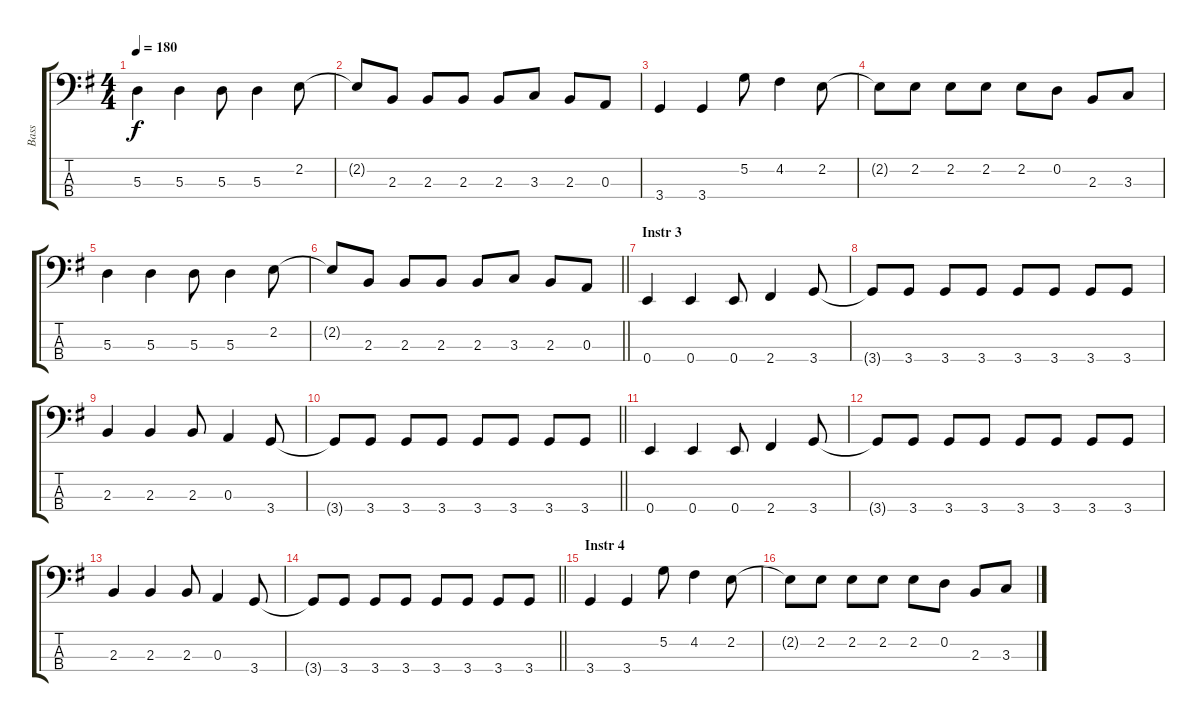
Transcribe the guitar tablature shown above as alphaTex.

\track ("Bass" "Bass") {instrument electricbasspick}
\staff {score tabs}
\tuning (G2 D2 A1 E1) {hide}
\ts (4 4)
\tempo 180
\clef f4
\ks g
5.3.4{dy f} 5.3.4 5.3.8 5.3.4 2.2.8 |
2.2{t}.8 2.3.8 2.3.8 2.3.8 2.3.8 3.3.8 2.3.8 0.3.8 |
3.4.4 3.4.4 5.2.8 4.2.4 2.2.8 |
2.2{t}.8 2.2.8 2.2.8 2.2.8 2.2.8 0.2.8 2.3.8 3.3.8 |
5.3.4 5.3.4 5.3.8 5.3.4 2.2.8 |
\barLineRight lightlight
2.2{t}.8 2.3.8 2.3.8 2.3.8 2.3.8 3.3.8 2.3.8 0.3.8 |
\section ("" "Instr 3")
0.4.4 0.4.4 0.4.8 2.4.4 3.4.8 |
3.4{t}.8 3.4.8 3.4.8 3.4.8 3.4.8 3.4.8 3.4.8 3.4.8 |
2.3.4 2.3.4 2.3.8 0.3.4 3.4.8 |
\barLineRight lightlight
3.4{t}.8 3.4.8 3.4.8 3.4.8 3.4.8 3.4.8 3.4.8 3.4.8 |
\section ("" "")
0.4.4 0.4.4 0.4.8 2.4.4 3.4.8 |
3.4{t}.8 3.4.8 3.4.8 3.4.8 3.4.8 3.4.8 3.4.8 3.4.8 |
2.3.4 2.3.4 2.3.8 0.3.4 3.4.8 |
\barLineRight lightlight
3.4{t}.8 3.4.8 3.4.8 3.4.8 3.4.8 3.4.8 3.4.8 3.4.8 |
\section ("" "Instr 4")
3.4.4 3.4.4 5.2.8 4.2.4 2.2.8 |
2.2{t}.8 2.2.8 2.2.8 2.2.8 2.2.8 0.2.8 2.3.8 3.3.8
